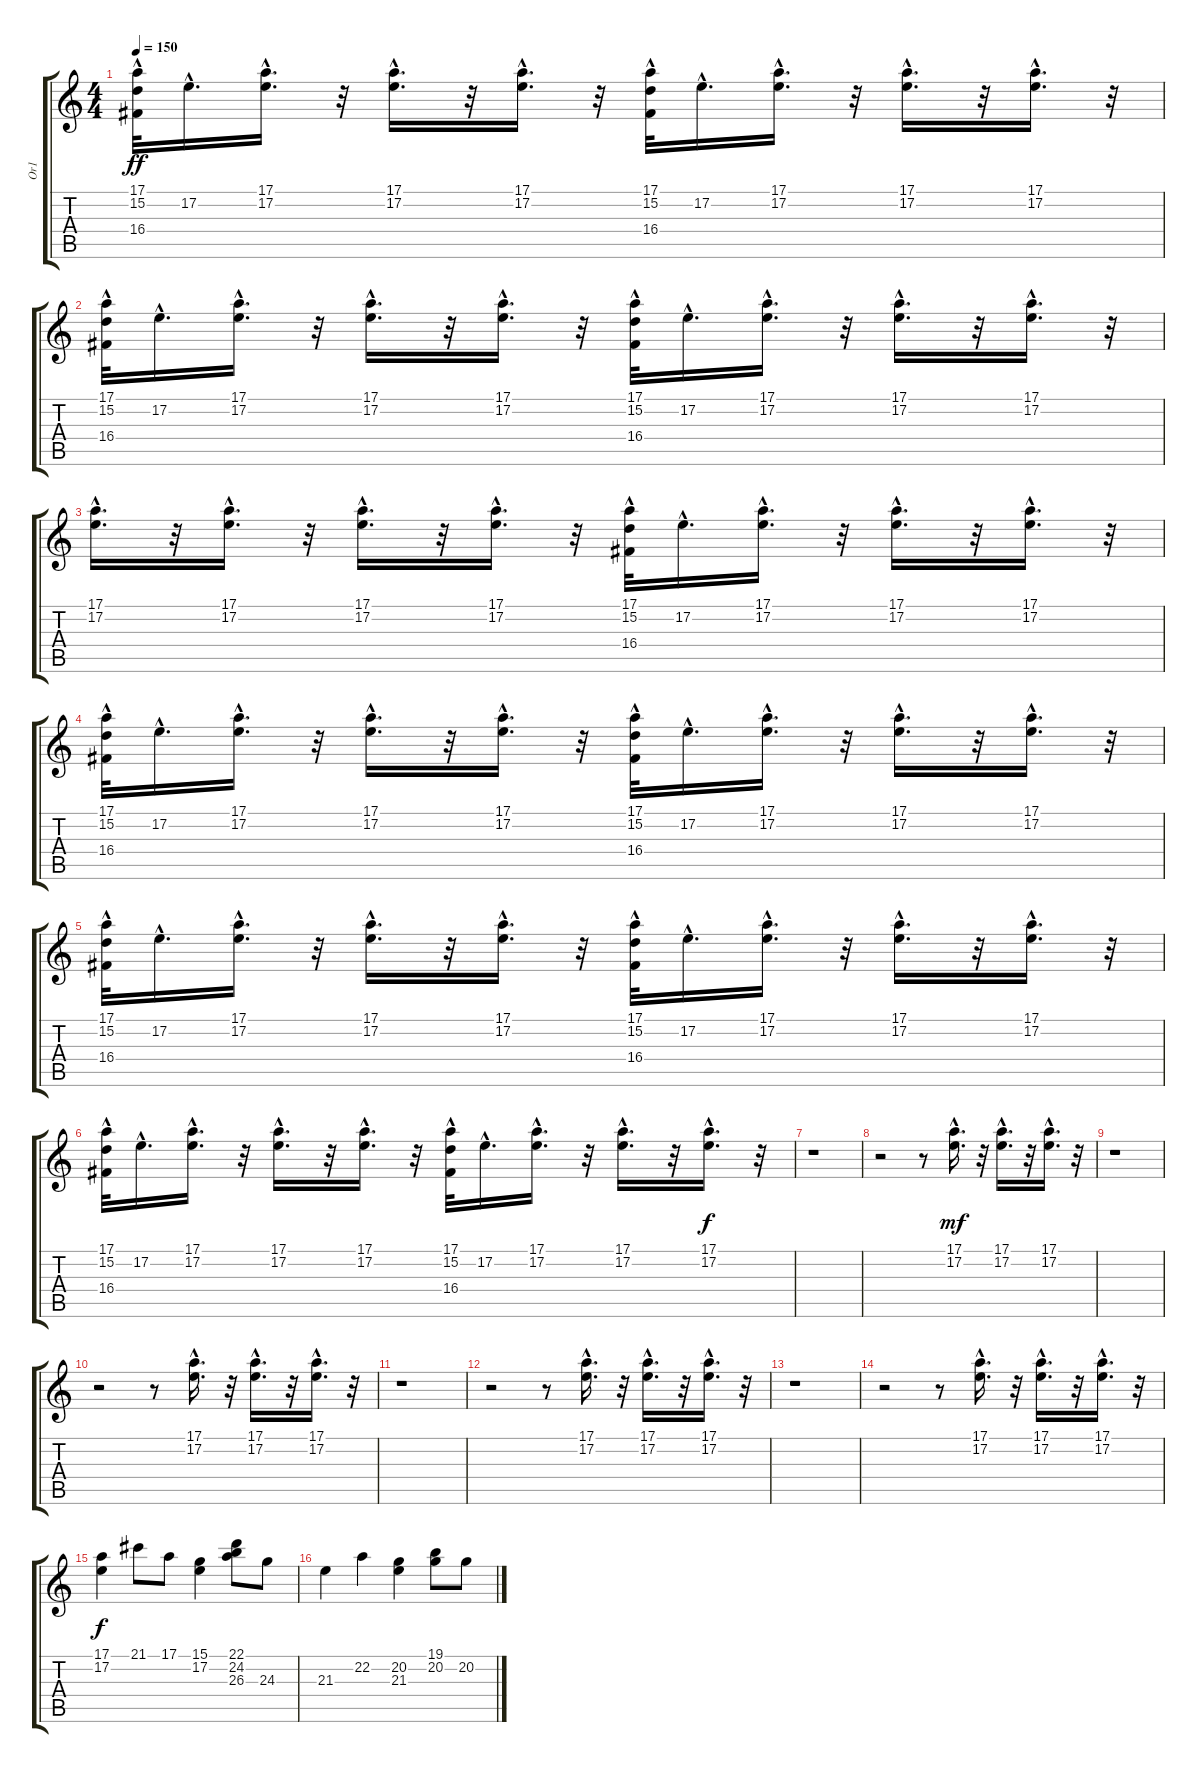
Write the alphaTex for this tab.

\track ("Or1" "Or1") {instrument drawbarorgan}
\staff {score tabs}
\tuning (E4 B3 G3 D3 A2 E2) {hide}
\ts (4 4)
\tempo 150
\clef g2
\ks c
(17.1{hac} 15.2 16.4).32{dy ff} 17.2{hac}.16{d} (17.1{hac} 17.2{hac}).16{d} r.32 (17.1{hac} 17.2{hac}).16{d} r.32 (17.1{hac} 17.2{hac}).16{d} r.32 (17.1{hac} 15.2 16.4).32 17.2{hac}.16{d} (17.1{hac} 17.2{hac}).16{d} r.32 (17.1{hac} 17.2{hac}).16{d} r.32 (17.1{hac} 17.2{hac}).16{d} r.32 |
(17.1{hac} 15.2 16.4).32 17.2{hac}.16{d} (17.1{hac} 17.2{hac}).16{d} r.32 (17.1{hac} 17.2{hac}).16{d} r.32 (17.1{hac} 17.2{hac}).16{d} r.32 (17.1{hac} 15.2 16.4).32 17.2{hac}.16{d} (17.1{hac} 17.2{hac}).16{d} r.32 (17.1{hac} 17.2{hac}).16{d} r.32 (17.1{hac} 17.2{hac}).16{d} r.32 |
(17.1{hac} 17.2{hac}).16{d} r.32 (17.1{hac} 17.2{hac}).16{d} r.32 (17.1{hac} 17.2{hac}).16{d} r.32 (17.1{hac} 17.2{hac}).16{d} r.32 (17.1{hac} 15.2 16.4).32 17.2{hac}.16{d} (17.1{hac} 17.2{hac}).16{d} r.32 (17.1{hac} 17.2{hac}).16{d} r.32 (17.1{hac} 17.2{hac}).16{d} r.32 |
(17.1{hac} 15.2 16.4).32 17.2{hac}.16{d} (17.1{hac} 17.2{hac}).16{d} r.32 (17.1{hac} 17.2{hac}).16{d} r.32 (17.1{hac} 17.2{hac}).16{d} r.32 (17.1{hac} 15.2 16.4).32 17.2{hac}.16{d} (17.1{hac} 17.2{hac}).16{d} r.32 (17.1{hac} 17.2{hac}).16{d} r.32 (17.1{hac} 17.2{hac}).16{d} r.32 |
(17.1{hac} 15.2 16.4).32 17.2{hac}.16{d} (17.1{hac} 17.2{hac}).16{d} r.32 (17.1{hac} 17.2{hac}).16{d} r.32 (17.1{hac} 17.2{hac}).16{d} r.32 (17.1{hac} 15.2 16.4).32 17.2{hac}.16{d} (17.1{hac} 17.2{hac}).16{d} r.32 (17.1{hac} 17.2{hac}).16{d} r.32 (17.1{hac} 17.2{hac}).16{d} r.32 |
(17.1{hac} 15.2 16.4).32 17.2{hac}.16{d} (17.1{hac} 17.2{hac}).16{d} r.32 (17.1{hac} 17.2{hac}).16{d} r.32 (17.1{hac} 17.2{hac}).16{d} r.32 (17.1{hac} 15.2 16.4).32 17.2{hac}.16{d} (17.1{hac} 17.2{hac}).16{d} r.32 (17.1{hac} 17.2{hac}).16{d} r.32 (17.1{hac} 17.2{hac}).16{d dy f} r.32 |
r.1 |
r.2 r.8 (17.1{hac} 17.2{hac}).16{d dy mf} r.32 (17.1{hac} 17.2{hac}).16{d} r.32 (17.1{hac} 17.2{hac}).16{d} r.32 |
r.1 |
r.2 r.8 (17.1{hac} 17.2{hac}).16{d} r.32 (17.1{hac} 17.2{hac}).16{d} r.32 (17.1{hac} 17.2{hac}).16{d} r.32 |
r.1 |
r.2 r.8 (17.1{hac} 17.2{hac}).16{d} r.32 (17.1{hac} 17.2{hac}).16{d} r.32 (17.1{hac} 17.2{hac}).16{d} r.32 |
r.1 |
r.2 r.8 (17.1{hac} 17.2{hac}).16{d} r.32 (17.1{hac} 17.2{hac}).16{d} r.32 (17.1{hac} 17.2{hac}).16{d} r.32 |
(17.1 17.2).4{dy f} 21.1.8 17.1.8 (15.1 17.2).4 (22.1 24.2 26.3).8 24.3.8 |
21.3.4 22.2.4 (20.2 21.3).4 (19.1 20.2).8 20.2.8
